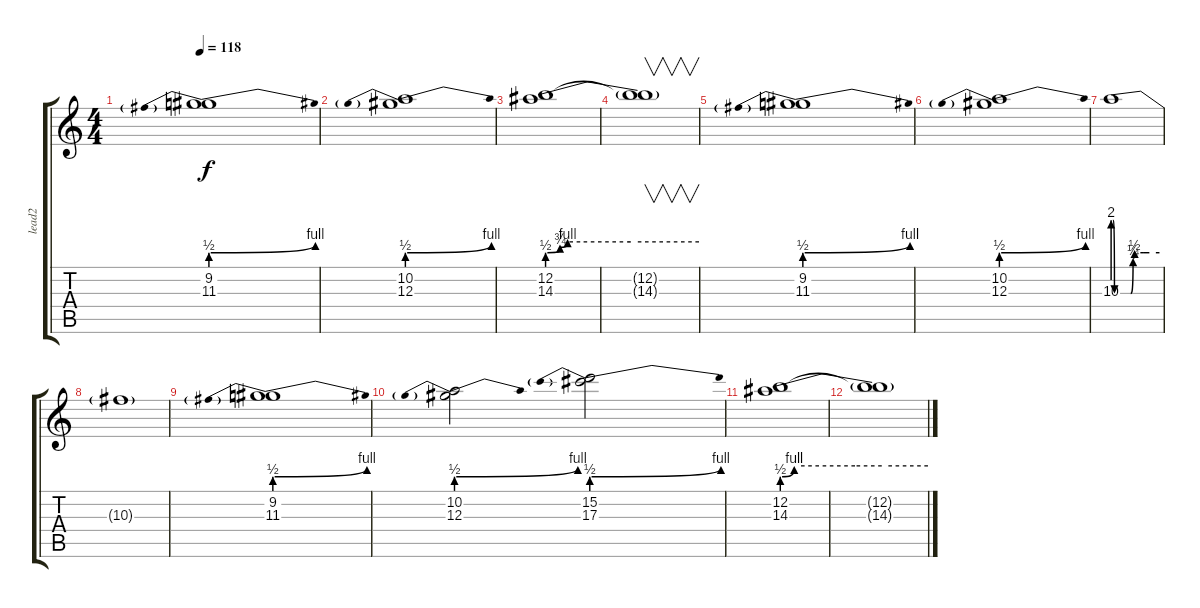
\track ("lead2" "lead2") {instrument distortionguitar}
\staff {score tabs}
\tuning (E4 B3 G3 D3 A2 E2) {hide}
\ts (4 4)
\tempo 118
\clef g2
\ks c
(9.2 11.3{be (prebendbend 0 2 60 4)}).1{dy f} |
(10.2 12.3{be (prebendbend 0 2 60 4)}).1 |
(12.2 14.3{be (custom 0 2 5 3 8 4 13 4 30 4 33 4 60 4)}).1 |
(12.2{t} 14.3{t}).1{v} |
(9.2 11.3{be (prebendbend 0 2 60 4)}).1 |
(10.2 12.3{be (prebendbend 0 2 60 4)}).1 |
10.3{be (custom 0 8 2 0 4 0 6 0 8 0 14 0 23 0 26 1 28 2 40 2 47 2 60 2)}.1 |
10.3{t}.1 |
(9.2 11.3{be (prebendbend 0 2 60 4)}).1 |
(10.2 12.3{be (prebendbend 0 2 60 4)}).2 (15.2 17.3{be (prebendbend 0 2 60 4)}).2 |
(12.2 14.3{be (custom 0 2 5 4 30 4 41 4 60 4)}).1 |
(12.2{t} 14.3{t}).1
